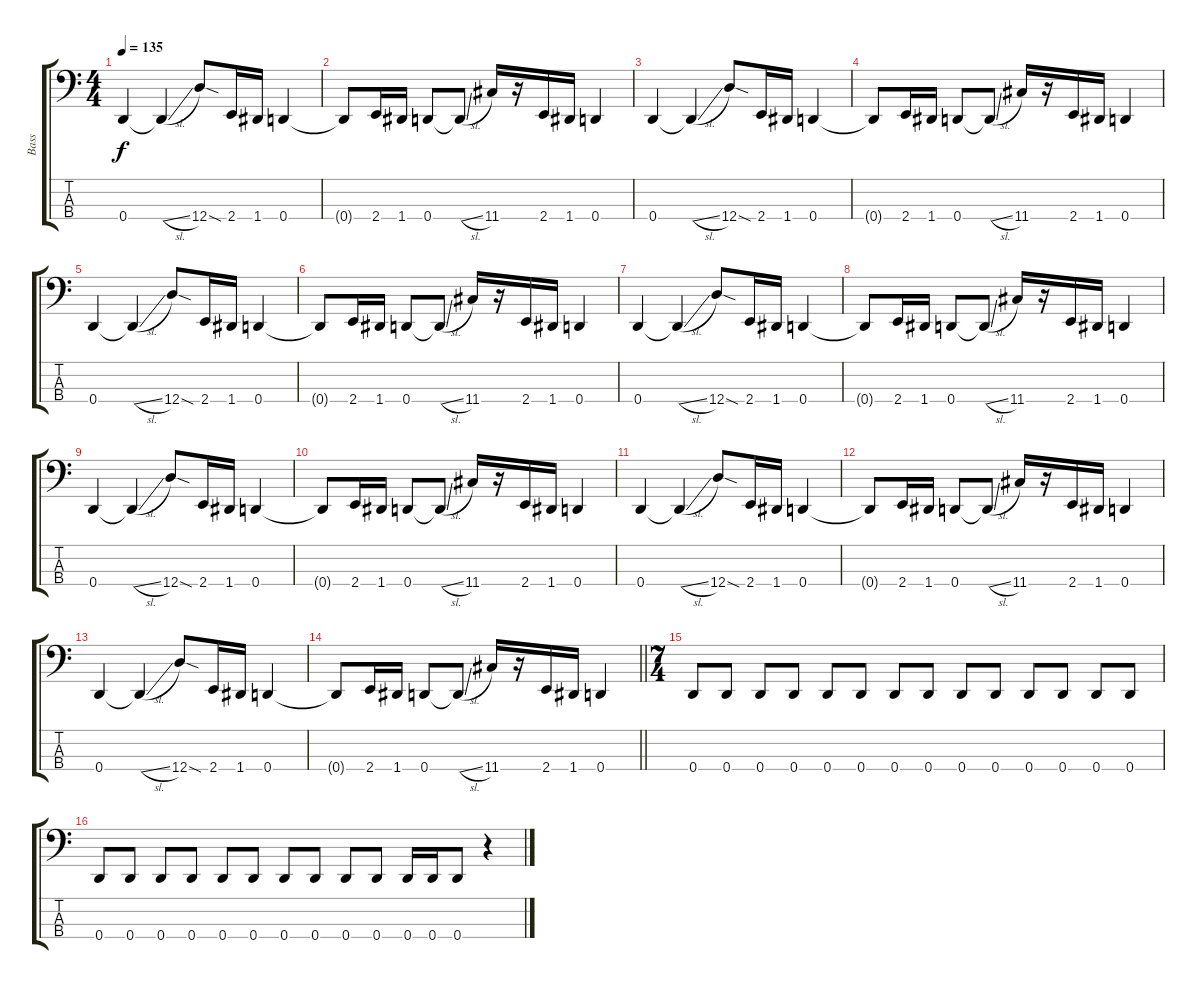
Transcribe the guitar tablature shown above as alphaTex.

\track ("Bass" "Bass") {instrument electricbassfinger}
\staff {score tabs}
\tuning (F2 C2 G1 D1) {hide}
\ts (4 4)
\tempo 135
\clef f4
\ks c
0.4.4{dy f} 0.4{sl t}.4 12.4{sod}.8 2.4.16 1.4.16 0.4.4 |
0.4{t}.8 2.4.16 1.4.16 0.4.8 0.4{sl t}.8 11.4.16 r.16 2.4.16 1.4.16 0.4.4 |
0.4.4 0.4{sl t}.4 12.4{sod}.8 2.4.16 1.4.16 0.4.4 |
0.4{t}.8 2.4.16 1.4.16 0.4.8 0.4{sl t}.8 11.4.16 r.16 2.4.16 1.4.16 0.4.4 |
0.4.4 0.4{sl t}.4 12.4{sod}.8 2.4.16 1.4.16 0.4.4 |
0.4{t}.8 2.4.16 1.4.16 0.4.8 0.4{sl t}.8 11.4.16 r.16 2.4.16 1.4.16 0.4.4 |
0.4.4 0.4{sl t}.4 12.4{sod}.8 2.4.16 1.4.16 0.4.4 |
0.4{t}.8 2.4.16 1.4.16 0.4.8 0.4{sl t}.8 11.4.16 r.16 2.4.16 1.4.16 0.4.4 |
0.4.4 0.4{sl t}.4 12.4{sod}.8 2.4.16 1.4.16 0.4.4 |
0.4{t}.8 2.4.16 1.4.16 0.4.8 0.4{sl t}.8 11.4.16 r.16 2.4.16 1.4.16 0.4.4 |
0.4.4 0.4{sl t}.4 12.4{sod}.8 2.4.16 1.4.16 0.4.4 |
0.4{t}.8 2.4.16 1.4.16 0.4.8 0.4{sl t}.8 11.4.16 r.16 2.4.16 1.4.16 0.4.4 |
0.4.4 0.4{sl t}.4 12.4{sod}.8 2.4.16 1.4.16 0.4.4 |
\barLineRight lightlight
0.4{t}.8 2.4.16 1.4.16 0.4.8 0.4{sl t}.8 11.4.16 r.16 2.4.16 1.4.16 0.4.4 |
\ts (7 4)
\section ("" "")
0.4.8 0.4.8 0.4.8 0.4.8 0.4.8 0.4.8 0.4.8 0.4.8 0.4.8 0.4.8 0.4.8 0.4.8 0.4.8 0.4.8 |
0.4.8 0.4.8 0.4.8 0.4.8 0.4.8 0.4.8 0.4.8 0.4.8 0.4.8 0.4.8 0.4.16 0.4.16 0.4.8 r.4
